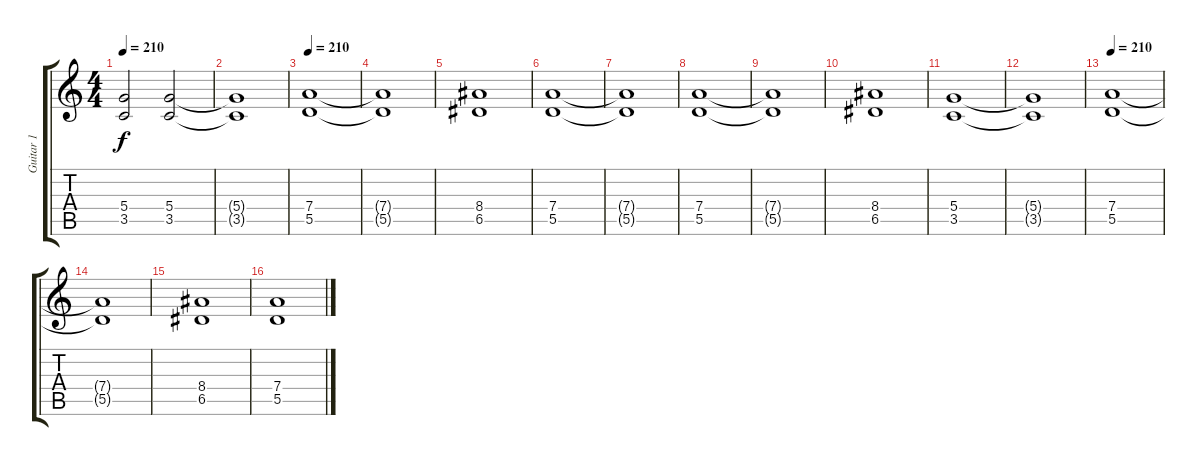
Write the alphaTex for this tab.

\track ("Guitar 1" "Guitar 1") {instrument distortionguitar}
\staff {score tabs}
\tuning (E4 B3 G3 D3 A2 E2) {hide}
\ts (4 4)
\tempo 210
\clef g2
\ks c
(5.4 3.5).2{dy f} (5.4 3.5).2 |
(5.4{t} 3.5{t}).1 |
\tempo 210
(7.4 5.5).1 |
(7.4{t} 5.5{t}).1 |
(8.4 6.5).1 |
(7.4 5.5).1 |
(7.4{t} 5.5{t}).1 |
(7.4 5.5).1 |
(7.4{t} 5.5{t}).1 |
(8.4 6.5).1 |
(5.4 3.5).1 |
(5.4{t} 3.5{t}).1 |
\tempo 210
(7.4 5.5).1 |
(7.4{t} 5.5{t}).1 |
(8.4 6.5).1 |
(7.4 5.5).1
